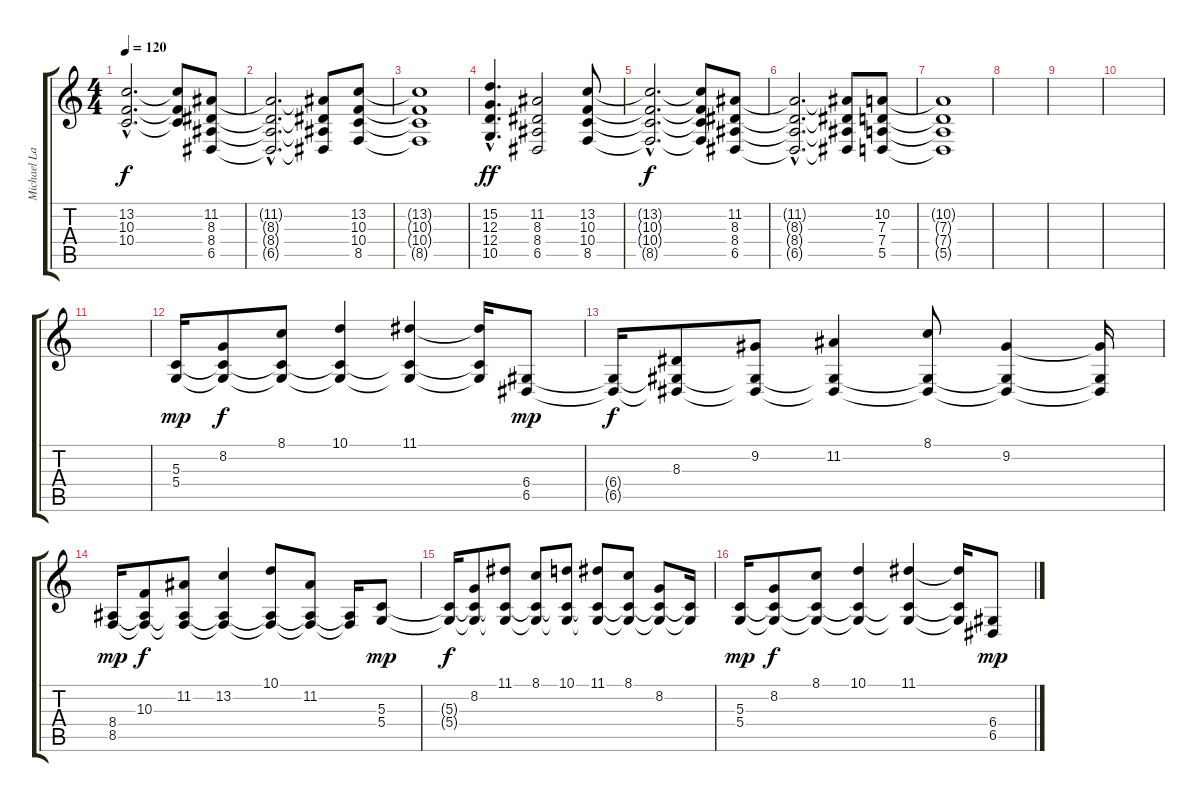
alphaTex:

\track ("Michael Lardie" "Michael La") {instrument pad3polysynth}
\staff {score tabs}
\tuning (E4 B3 G3 D3 A2 E2) {hide}
\ts (4 4)
\tempo 120
\clef g2
\ks c
(13.2{hac t} 10.3{hac t} 10.4{hac t}).2{d dy f} (13.2{t} 10.3{t} 10.4{t}).8 (11.2 8.3 8.4 6.5).8 |
(11.2{hac t} 8.3{hac t} 8.4{hac t} 6.5{hac t}).2{d} (11.2{t} 8.3{t} 8.4{t} 6.5{t}).8 (13.2 10.3 10.4 8.5).8 |
(13.2{t} 10.3{t} 10.4{t} 8.5{t}).1 |
(15.2{hac} 12.3{hac} 12.4{hac} 10.5{hac}).4{d dy ff} (11.2 8.3 8.4 6.5).2 (13.2 10.3 10.4 8.5).8 |
(13.2{hac t} 10.3{hac t} 10.4{hac t} 8.5{hac t}).2{d dy f} (13.2{t} 10.3{t} 10.4{t} 8.5{t}).8 (11.2 8.3 8.4 6.5).8 |
(11.2{hac t} 8.3{hac t} 8.4{hac t} 6.5{hac t}).2{d} (11.2{t} 8.3{t} 8.4{t} 6.5{t}).8 (10.2 7.3 7.4 5.5).8 |
(10.2{t} 7.3{t} 7.4{t} 5.5{t}).1 |
|
|
|
|
(5.3 5.4).16{dy mp volume 14} (8.2 5.3{t} 5.4{t}).8{dy f} (8.1 5.3{t} 5.4{t}).8 (10.1 5.3{t} 5.4{t}).4 (11.1 5.3{t} 5.4{t}).4 (11.1{t} 5.3{t} 5.4{t}).16 (6.4 6.5).8{dy mp} |
(6.4{t} 6.5{t}).16{dy f} (8.3 6.4{t} 6.5{t}).8 (9.2 6.4{t} 6.5{t}).8 (11.2 6.4{t} 6.5{t}).4 (8.1 6.4{t} 6.5{t}).8 (9.2 6.4{t} 6.5{t}).4 (9.2{t} 6.4{t} 6.5{t}).16 |
(8.4 8.5).16{dy mp} (10.3 8.4{t} 8.5{t}).8{dy f} (11.2 8.4{t} 8.5{t}).8 (13.2 8.4{t} 8.5{t}).4 (10.1 8.4{t} 8.5{t}).8 (11.2 8.4{t} 8.5{t}).8 (8.4{t} 8.5{t}).16 (5.3 5.4).8{dy mp} |
(5.3{t} 5.4{t}).16{dy f} (8.2 5.3{t} 5.4{t}).8 (11.1 5.3{t} 5.4{t}).8 (8.1 5.3{t} 5.4{t}).8 (10.1 5.3{t} 5.4{t}).8 (11.1 5.3{t} 5.4{t}).8 (8.1 5.3{t} 5.4{t}).8 (8.2 5.3{t} 5.4{t}).8 (5.3{t} 5.4{t}).16 |
(5.3 5.4).16{dy mp volume 14} (8.2 5.3{t} 5.4{t}).8{dy f} (8.1 5.3{t} 5.4{t}).8 (10.1 5.3{t} 5.4{t}).4 (11.1 5.3{t} 5.4{t}).4 (11.1{t} 5.3{t} 5.4{t}).16 (6.4 6.5).8{dy mp}
